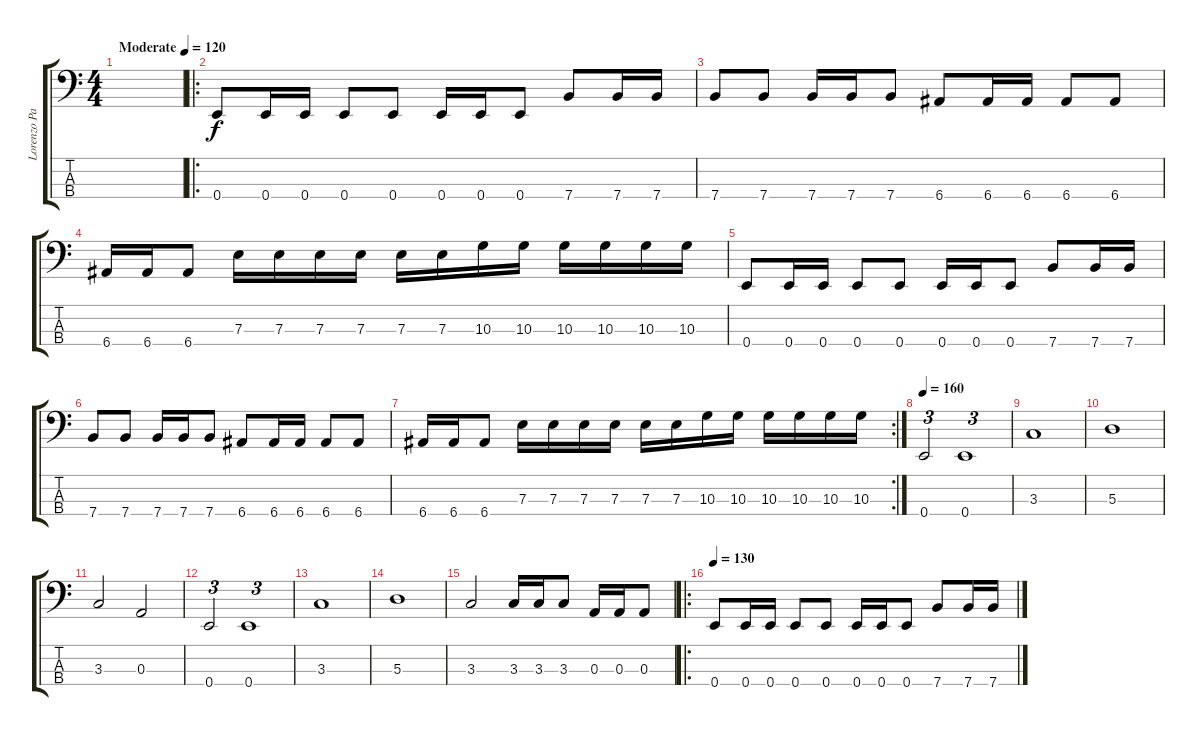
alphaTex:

\track ("Lorenzo Partida" "Lorenzo Pa") {instrument electricbassfinger}
\staff {score tabs}
\tuning (G2 D2 A1 E1) {hide}
\ts (4 4)
\tempo (120 "Moderate")
\tempo 130
\tempo (120 "Moderate")
\clef f4
\ks c
|
\ro
0.4.8 0.4.16 0.4.16 0.4.8 0.4.8 0.4.16 0.4.16 0.4.8 7.4.8 7.4.16 7.4.16 |
7.4.8 7.4.8 7.4.16 7.4.16 7.4.8 6.4.8 6.4.16 6.4.16 6.4.8 6.4.8 |
6.4.16 6.4.16 6.4.8 7.3.16 7.3.16 7.3.16 7.3.16 7.3.16 7.3.16 10.3.16 10.3.16 10.3.16 10.3.16 10.3.16 10.3.16 |
0.4.8 0.4.16 0.4.16 0.4.8 0.4.8 0.4.16 0.4.16 0.4.8 7.4.8 7.4.16 7.4.16 |
7.4.8 7.4.8 7.4.16 7.4.16 7.4.8 6.4.8 6.4.16 6.4.16 6.4.8 6.4.8 |
\rc 2
6.4.16 6.4.16 6.4.8 7.3.16 7.3.16 7.3.16 7.3.16 7.3.16 7.3.16 10.3.16 10.3.16 10.3.16 10.3.16 10.3.16 10.3.16 |
\tempo 160
0.4.2{tu (3 2)} 0.4.1{tu (3 2)} |
3.3.1 |
5.3.1 |
3.3.2 0.3.2 |
0.4.2{tu (3 2)} 0.4.1{tu (3 2)} |
3.3.1 |
5.3.1 |
3.3.2 3.3.16 3.3.16 3.3.8 0.3.16 0.3.16 0.3.8 |
\ro
\tempo 130
0.4.8 0.4.16 0.4.16 0.4.8 0.4.8 0.4.16 0.4.16 0.4.8 7.4.8 7.4.16 7.4.16
